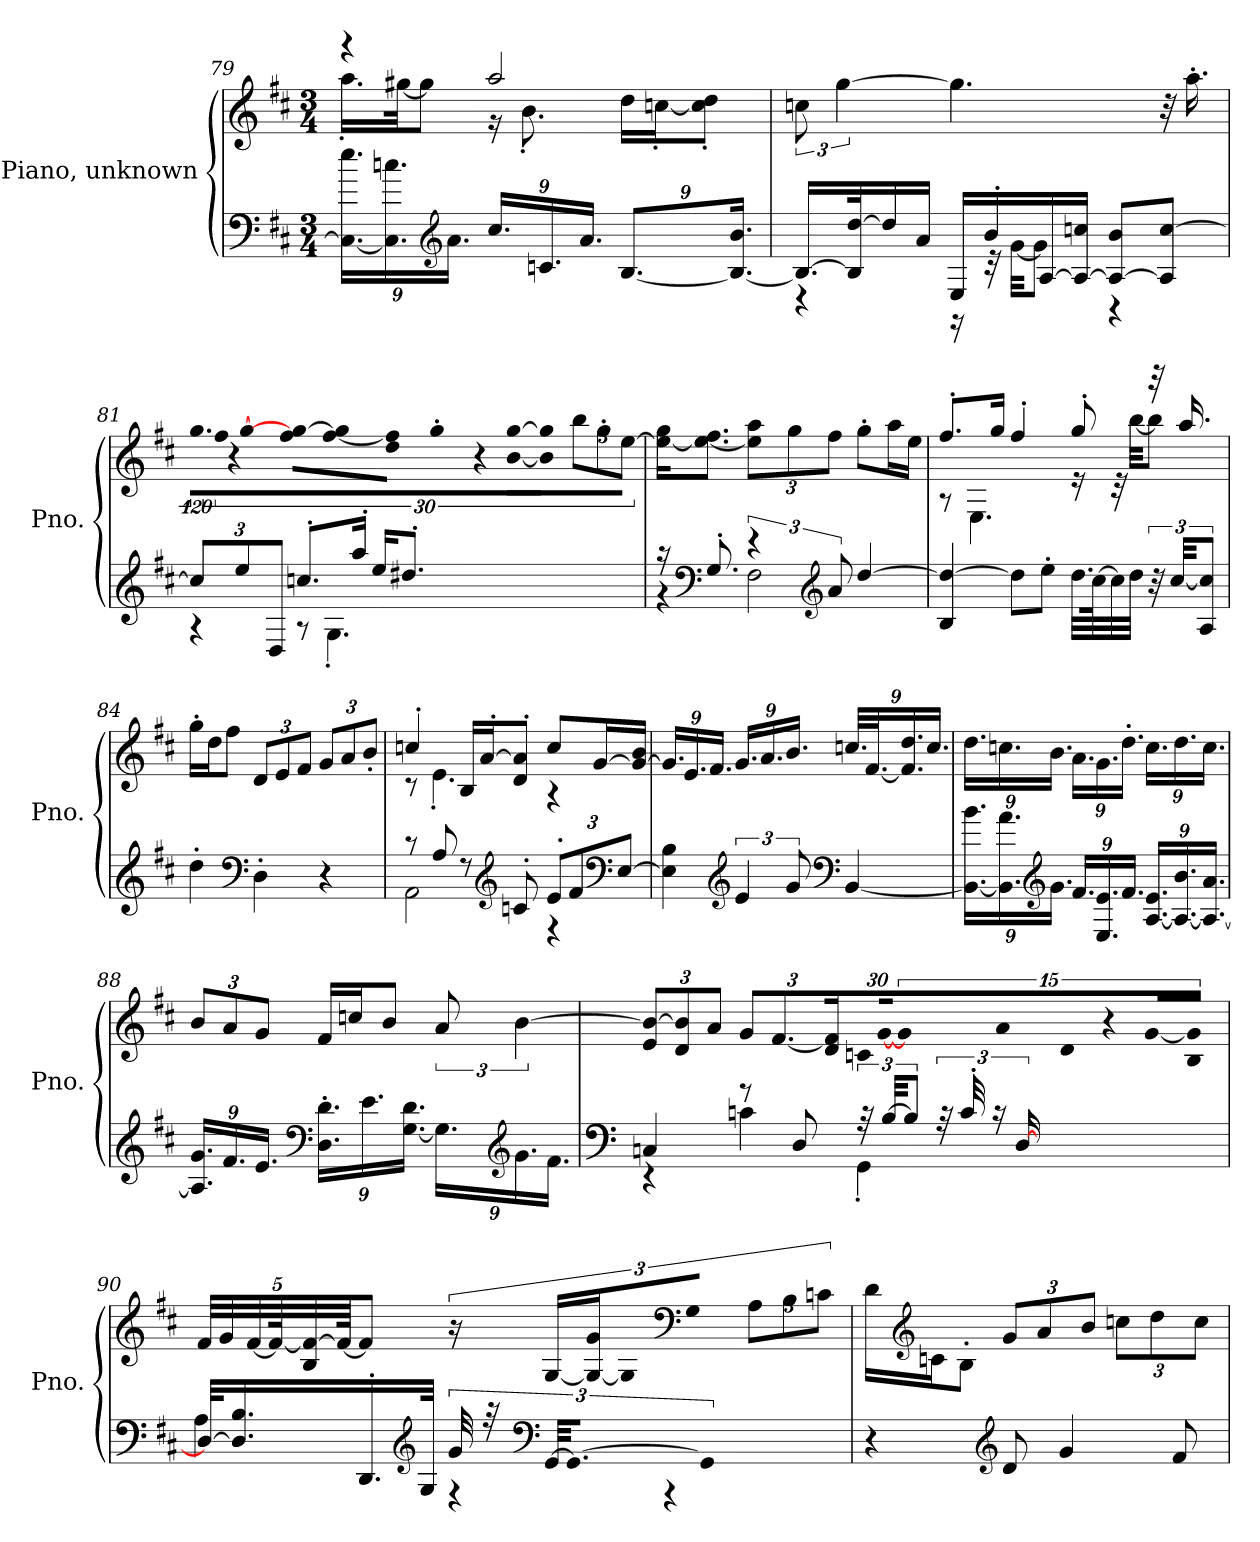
**kern	**kern
*part1	*part1
*staff2	*staff1
*I"Piano, unknown	*
*I'Pno.	*
*clefF4	*clefG2
*k[f#c#]	*k[f#c#]
*M3/4	*M3/4
*Xbrackettup	*
=79	=79
*	*^
18.C\_ 18.ee\LL	4r	16.aa'\LL
18.C\] 18.ccn\	.	.
.	.	[32gg#X\JK
.	.	8gg#\J]
*clefG2	*	*
18.a\JJ	.	.
18.cc/LL	2aa/	16r
.	.	8.b'\
18.cn/	.	.
18.a/JJ	.	.
[9.B/L	.	16dd\LL
.	.	[16ccn'\J
.	.	8cc\]' 8dd\'J
18.B/_ 18.b/Jk	.	.
*	*v	*v
!!LO:LB:g=z
=80	=80
*^	*
16.B/LL_	4r	12ccn\
.	.	[6gg\
32B/] [32dd/K	.	.
16dd/]	.	.
16a/JJ	.	.
16E/LL	16r	4.gg\]
16b'/	32r	.
.	[32g\KKL	.
[16A/	8g\J]	.
16A/_ 16ccn/JJ	.	.
8A/_ 8b/L	4r	.
8A/] [8cc/J	.	32r
.	.	16.aa'\
=81	=81	=81
!	!	!LO:N:vis=32.
12cc/L]	4r	1920%103gg\LLL
!	!	!LO:N:vis=64
.	.	960%17ff#\JJJk
!	!	!LO:N:vis=64
.	.	960%17r
12ee/	.	.
!	!	!LO:N:vis=64
.	.	[960%17gg\
.	.	1920ryy
!	!	!LO:N:vis=32
.	.	640%23ff#\ 640%23gg\_LLL
!	!	!LO:N:vis=32
.	.	[640%23ff#\ 640%23gg\]J
12D/J	.	.
!	!	!LO:N:vis=16
.	.	1920%137dd\ 1920%137ff#\]JJ
8.ccn'/L	8r	.
.	.	24gg'\
.	.	24r
.	.	[24b\ [24gg\KL
.	4.G'\	.
.	.	8b\] 8gg\]J
16aa'/Jk	.	.
16ee/KL	.	.
*	*	*Xbrackettup
.	.	12bb\L
8.dd#X'/J	.	.
.	.	12gg'\
.	.	[12ee\J
1920ryy	1920ryy	.
!!LO:LB:g=z
=82	=82	=82
16r	4r	16ee\_ 16gg\KL
*clefF4	*	*
8.G'/	.	8.ee\_ 8.ff#\J
*brackettup	*	*
6r	2F#\	12ee\] 12aa\L
.	.	12gg\
*clefG2	*	*
12a/	.	12ff#\J
[4dd/	.	8gg'\L
.	.	16aa\L
.	.	16ee\JJ
*v	*v	*
=83	=83
*	*^
4B/ 4dd/_	8.ff#'/L	8r
.	.	4.E\
.	16gg/Jk	.
8dd\L]	4ff#'/	.
8ee'\J	.	.
32.dd\LLL	8gg'/	16r
[64cc#\K	.	.
32cc#\]	.	32r
32dd\JJJ	.	[32bb\KKL
48r	32r	8bb\J]
[48cc#/KKL	.	.
.	16.aa/	.
12A/ 12cc#/]J	.	.
*	*v	*v
=84	=84
4dd'\	16gg'\LL
.	16dd\J
.	8ff#\J
*clefF4	*
4D'\	12d/L
.	12e/
.	12f#/J
4r	12g/L
.	12a/
.	12b'/J
!!LO:LB:g=z
=85	=85
*^	*^
8r	2AA\	4ccn'/	8r
8A/	.	.	4.e'\
8r	.	16B/LL	.
.	.	[16a'/J	.
*clefG2	*	*	*
8cn'/	.	8d/' 8a/]'J	.
*Xbrackettup	*	*	*
12e'/L	4r	8cc/L	4r
12f#/	.	.	.
.	.	[16g/L	.
*clefF4	*	*	*
[12E/J	.	.	.
.	.	16g/_ 16b/JJ	.
*v	*v	*	*
*	*v	*v
=86	=86
4E\] 4B\	18.g/LL]
.	18.e/
.	18.f#/JJ
*clefG2	*
*brackettup	*
6e/	18.g/LL
.	18.a/
12g/	18.b/JJ
*clefF4	*
[4BB/	36.ccn/LLL
.	[36.f#/J
.	18.f#/] 18.dd/
.	18.cc/JJ
!!LO:LB:g=z
=87	=87
*Xbrackettup	*
18.BB\_ 18.b\LL	18.dd\LL
18.BB\] 18.a\	18.ccn\
*clefG2	*
18.g\JJ	18.b\JJ
18.f#/LL	18.a\LL
18.E/ 18.e/	18.g\
18.f#/JJ	18.dd'\JJ
[18.A/ 18.e/LL	18.cc\LL
18.A/_ 18.b/	18.dd\
18.A/_ 18.a/JJ	18.cc\JJ
=88	=88
18.A/] 18.g/LL	12b/L
18.f#/	12a/
18.e/JJ	12g/J
*clefF4	*
18.D\' 18.d\'LL	16f#/LL
.	16ccn/J
18.e\	.
.	8b/J
[18.G\ 18.d\JJ	.
*	*brackettup
18.G\LL]	12a/
*clefG2	*
18.g\	[6b\
18.f#\JJ	.
!!LO:LB:g=z
=89	=89
*clefF4	*
*^	*
*	*	*Xbrackettup
4Cn/	4r	12e/ 12b/_L
.	.	12d/ 12b/]
.	.	12a/J
8r	4cn\	12g/L
.	.	[12.f#/
8D/	.	.
.	.	24d/ 24f#/]L
*brackettup	*	*brackettup
!	!	!LO:N:vis=64
48r	4GG'\	960%17cn/LL
!	!	!LO:N:vis=64
.	.	[960%17g/JJ
[48B/KKL	.	.
.	.	1920ryy
!	!	!LO:N:vis=16
.	.	1920%137g/]
12B/J]	.	.
!	!	!LO:N:vis=32
.	.	640%23a/L
48r	.	.
!	!	!LO:N:vis=32
.	.	640%23d/JJJ
48c'/	.	.
24r	.	.
!	!	!LO:N:vis=64
.	.	960%17r
!	!	!LO:N:vis=64
.	.	[960%17g/KLLL
[24D/	.	.
!	!	!LO:N:vis=32
.	.	640%23B/ 640%23g/]JJJ
1920ryy	1920ryy	.
=90	=90	=90
*	*	*Xbrackettup
32D/KLL_	4A\	40f#/LLL
.	.	40g/
16.D/] 16.B/	.	.
.	.	[40f#/
.	.	80f#/K_
.	.	40B/ 40f#/_
.	.	80f#/JJK_
16.DD'/	.	8f#/J]
*clefG2	*	*
32G/JJk	.	.
*	*	*brackettup
48g/	4r	24r
48r	.	.
*clefF4	*	*
[48GG/KKL	.	[24G/LL
8.GG/J_	.	.
.	.	24G/_ 24g/
.	.	16G/]
*	*	*clefF4
.	.	16G/JJ
*	*	*Xbrackettup
4GG/]	4r	12A\L
.	.	12B\
.	.	12cn\J
*v	*v	*
!!LO:PB:g=z
=91	=91
4r	16d\LL
*	*clefG2
.	16cn\J
.	8B'\J
*clefG2	*
8d/	12g/L
.	12a/
4g/	.
.	12b/J
.	12ccn\L
.	12dd\
8f#/	.
.	12cc\J
=	=
*-	*-
